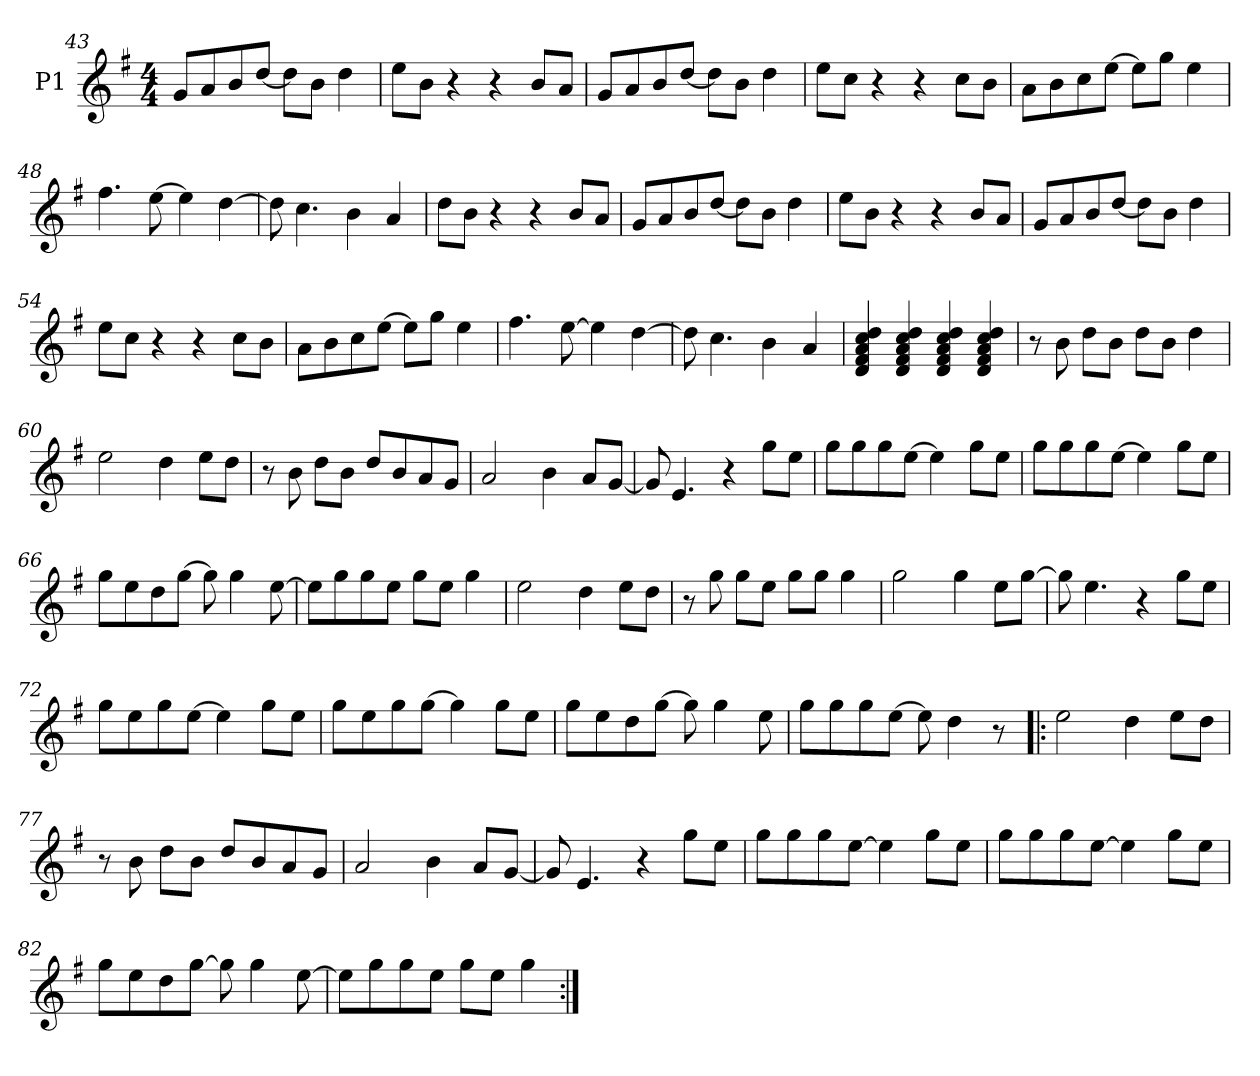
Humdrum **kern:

**kern
*part1
*staff1
*I"P1
*clefG2
*k[f#]
*G:
*M4/4
=43
8g/L
8a/
8b/
[<8dd/J
8dd\L]
8b\J
4dd\
=44
8ee\L
8b\J
4r
4r
8b/L
8a/J
!!LO:LB:g=z
=45
8g/L
8a/
8b/
[<8dd/J
8dd\L]
8b\J
4dd\
=46
8ee\L
8cc\J
4r
4r
8cc\L
8b\J
=47
8a\L
8b\
8cc\
[>8ee\J
8ee\L]
8gg\J
4ee\
=48
4.ff#\
[>8ee\
4ee\]
[>4dd\
=49
8dd\]
4.cc\
4b\
4a/
!!LO:PB:g=z
=50
8dd\L
8b\J
4r
4r
8b/L
8a/J
=51
8g/L
8a/
8b/
[<8dd/J
8dd\L]
8b\J
4dd\
=52
8ee\L
8b\J
4r
4r
8b/L
8a/J
=53
8g/L
8a/
8b/
[<8dd/J
8dd\L]
8b\J
4dd\
=54
8ee\L
8cc\J
4r
4r
8cc\L
8b\J
!!LO:LB:g=z
=55
8a\L
8b\
8cc\
[>8ee\J
8ee\L]
8gg\J
4ee\
=56
4.ff#\
[>8ee\
4ee\]
[>4dd\
=57
8dd\]
4.cc\
4b\
4a/
=58
4d/ 4f#/ 4a/ 4cc/ 4dd/
4d/ 4f#/ 4a/ 4cc/ 4dd/
4d/ 4f#/ 4a/ 4cc/ 4dd/
4d/ 4f#/ 4a/ 4cc/ 4dd/
=59
8r
8b\
8dd\L
8b\J
8dd\L
8b\J
4dd\
!!LO:LB:g=z
=60
2ee\
4dd\
8ee\L
8dd\J
=61
8r
8b\
8dd\L
8b\J
8dd/L
8b/
8a/
8g/J
=62
2a/
4b\
8a/L
[<8g/J
=63
8g/]
4.e/
4r
8gg\L
8ee\J
=64
8gg\L
8gg\
8gg\
[>8ee\J
4ee\]
8gg\L
8ee\J
!!LO:LB:g=z
=65
8gg\L
8gg\
8gg\
[>8ee\J
4ee\]
8gg\L
8ee\J
=66
8gg\L
8ee\
8dd\
[>8gg\J
8gg\]
4gg\
[>8ee\
=67
8ee\L]
8gg\
8gg\
8ee\J
8gg\L
8ee\J
4gg\
=68
2ee\
4dd\
8ee\L
8dd\J
=69
8r
8gg\
8gg\L
8ee\J
8gg\L
8gg\J
4gg\
!!LO:LB:g=z
=70
2gg\
4gg\
8ee\L
[>8gg\J
=71
8gg\]
4.ee\
4r
8gg\L
8ee\J
=72
8gg\L
8ee\
8gg\
[>8ee\J
4ee\]
8gg\L
8ee\J
=73
8gg\L
8ee\
8gg\
[>8gg\J
4gg\]
8gg\L
8ee\J
=74
8gg\L
8ee\
8dd\
[>8gg\J
8gg\]
4gg\
8ee\
!!LO:LB:g=z
=75
8gg\L
8gg\
8gg\
[>8ee\J
8ee\]
4dd\
8r
=76!|:
2ee\
4dd\
8ee\L
8dd\J
=77
8r
8b\
8dd\L
8b\J
8dd/L
8b/
8a/
8g/J
=78
2a/
4b\
8a/L
[<8g/J
=79
8g/]
4.e/
4r
8gg\L
8ee\J
!!LO:LB:g=z
=80
8gg\L
8gg\
8gg\
[>8ee\J
4ee\]
8gg\L
8ee\J
=81
8gg\L
8gg\
8gg\
[>8ee\J
4ee\]
8gg\L
8ee\J
=82
8gg\L
8ee\
8dd\
[>8gg\J
8gg\]
4gg\
[>8ee\
=83
8ee\L]
8gg\
8gg\
8ee\J
8gg\L
8ee\J
4gg\
=:|!
*-
